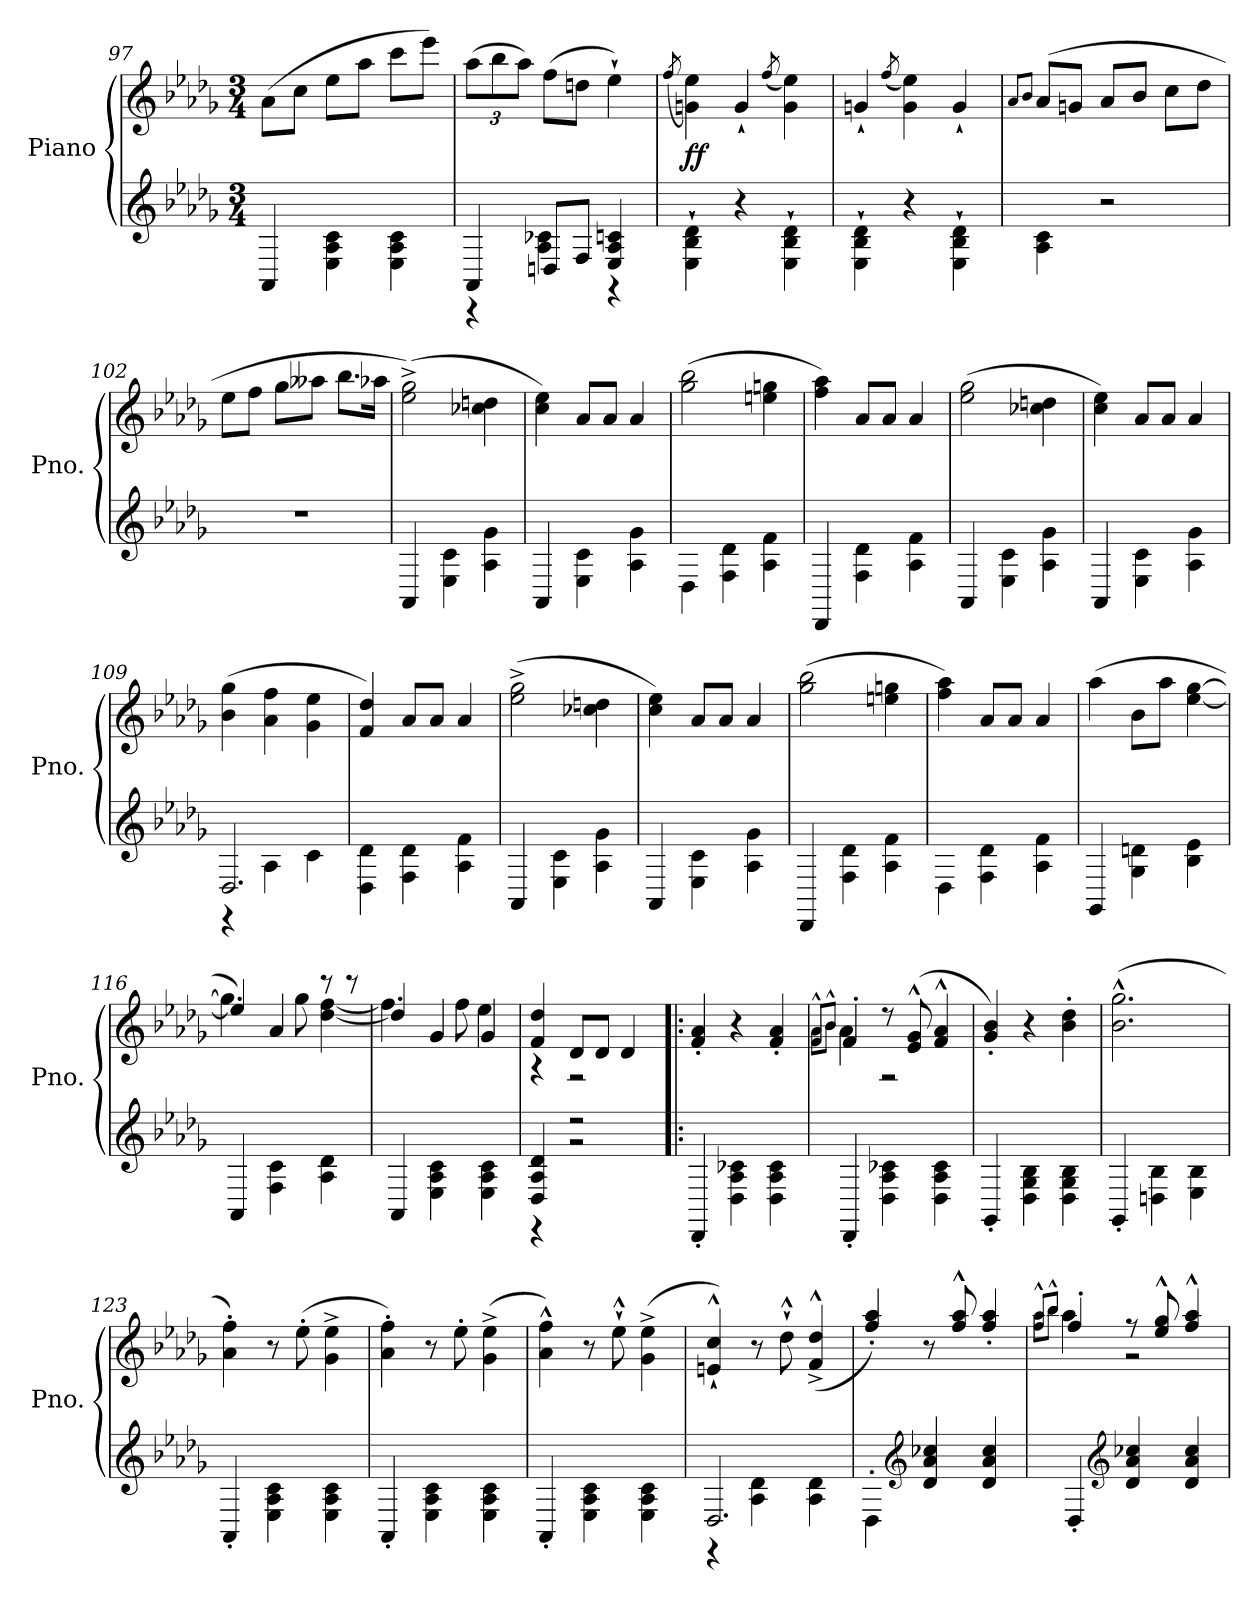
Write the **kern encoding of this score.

**kern	**kern	**dynam
*part1	*part1	*part1
*staff2	*staff1	*staff1/2
*I"Piano	*	*
*I'Pno.	*	*
!!LO:LB:g=z
*clefG2	*clefG2	*
*k[b-e-a-d-g-]	*k[b-e-a-d-g-]	*
*M3/4	*M3/4	*
=97	=97	=97
4AA-/	(>8a-\L	.
.	8cc\J	.
4E-\ 4A-\ 4c\	8ee-\L	.
.	8aa-\J	.
4E-\ 4A-\ 4c\	8ccc\L	.
.	8eee-\J)	.
=98	=98	=98
*^	*	*
*	*	*Xbrackettup	*
4AA-/	4r	(>12aa-\L	.
.	.	12bb-\	.
.	.	12aa-\J)	.
8Dn/L	4A-\ 4c-X\	(>8ff\L	.
8F/J	.	8ddn\J	.
4E-/ 4A-/ 4cn/	4r	4ee-`\)	.
*v	*v	*	*
=99	=99	=99
.	(<8qff/	.
!	!	!LO:DY:b
4E-\` 4B-\` 4d-\`	4gn\ 4ee-\)	ff
4r	4g`/	.
.	(<8qff/	.
4E-\` 4B-\` 4d-\`	4g\ 4ee-\)	.
=100	=100	=100
4E-\` 4B-\` 4d-\`	4gn`/	.
.	(<8qff/	.
4r	4g\ 4ee-\)	.
4E-\` 4B-\` 4d-\`	4g`/	.
=101	=101	=101
*	*MM184	*
.	8qa-/L	.
.	8qb-/J	.
4A-\ 4c\	(>8a-/L	.
.	8gn/J	.
2r	8a-/L	.
.	8b-/J	.
.	8cc\L	.
.	8dd-\J	.
=102	=102	=102
2.r	8ee-\L	.
.	8ff\J	.
.	8gg-\L	.
.	8aa--X\J	.
.	8.bb-\L	.
.	16aa-X\Jk	.
!!LO:LB:g=z
=103	=103	=103
4AA-/	(>2ee-\^ 2gg-\^)	.
4E-\ 4c\	.	.
4A-\ 4g-\	4cc-X\ 4ddn\	.
=104	=104	=104
4AA-/	4cc\ 4ee-\)	.
4E-\ 4c\	8a-/L	.
.	8a-/J	.
4A-\ 4g-\	4a-/	.
=105	=105	=105
4D-\	(>2gg-\ 2bb-\	.
4F\ 4d-\	.	.
4A-\ 4f\	4een\ 4ggn\	.
=106	=106	=106
4DD-/	4ff\ 4aa-\)	.
4F\ 4d-\	8a-/L	.
.	8a-/J	.
4A-\ 4f\	4a-/	.
=107	=107	=107
4AA-/	(>2ee-\ 2gg-\	.
4E-\ 4c\	.	.
4A-\ 4g-\	4cc-X\ 4ddn\	.
=108	=108	=108
4AA-/	4cc\ 4ee-\)	.
4E-\ 4c\	8a-/L	.
.	8a-/J	.
4A-\ 4g-\	4a-/	.
=109	=109	=109
*^	*	*
2.D-/	4r	(>4b-\ 4gg-\	.
.	4A-\	4a-\ 4ff\	.
.	4c\	4g-\ 4ee-\	.
*v	*v	*	*
=110	=110	=110
4D-\ 4d-\	4f/ 4dd-/)	.
4F\ 4d-\	8a-/L	.
.	8a-/J	.
4A-\ 4f\	4a-/	.
=111	=111	=111
4AA-/	(>2ee-\^ 2gg-\^	.
4E-\ 4c\	.	.
4A-\ 4g-\	4cc-X\ 4ddn\	.
=112	=112	=112
4AA-/	4cc\ 4ee-\)	.
4E-\ 4c\	8a-/L	.
.	8a-/J	.
4A-\ 4g-\	4a-/	.
!!LO:PB:g=z
=113	=113	=113
4DD-/	(>2gg-\ 2bb-\	.
4F\ 4d-\	.	.
4A-\ 4f\	4een\ 4ggn\	.
=114	=114	=114
4D-\	4ff\ 4aa-\)	.
4F\ 4d-\	8a-/L	.
.	8a-/J	.
4A-\ 4f\	4a-/	.
=115	=115	=115
4GG-/	(>4aa-\	.
4G-\ 4dn\	8b-\L	.
.	8aa-\J	.
4B-\ 4e-\	[4ee-\ [4gg-\	.
=116	=116	=116
*	*^	*
4AA-/	4ee-/])	4.gg-\]	.
4F\ 4c\	4a-/	.	.
.	.	8gg-\	.
4A-\ 4d-\	8r	[4dd-\ [4ff\	.
.	8r	.	.
=117	=117	=117	=117
4AA-/	4dd-/]	4.ff\]	.
4E-\ 4A-\ 4c\	4g-/	.	.
.	.	8ff\	.
4E-\ 4A-\ 4c\	4g-/	4ee-\	.
=118	=118	=118	=118
*^	*	*	*
4D-/ 4A-/ 4d-/	4r	4f/ 4dd-/	4r	.
2r	2r	8d-/L	2r	.
.	.	8d-/J	.	.
.	.	4d-/	.	.
*v	*v	*	*	*
*	*v	*v	*
=119!|:	=119!|:	=119!|:
4DD-'/	4f/' 4a-/'	.
4D-\ 4A-\ 4c-X\	4r	.
4D-\ 4A-\ 4c-\	4f/' 4a-/'	.
=120	=120	=120
*	*^	*
.	8qf^^/L	8qa-\L	.
.	8qb-^^/J	8qb-\J	.
4DD-'/	4f'/	4a-\	.
4D-\ 4A-\ 4c-X\	8r	2r	.
.	(>8e-/^^ 8g-/^^	.	.
4D-\ 4A-\ 4c-\	4f/^^ 4a-/^^	.	.
*	*v	*v	*
!!LO:LB:g=z
=121	=121	=121
4GG-'/	4g-/' 4b-/')	.
4D-\ 4G-\ 4B-\	4r	.
4D-\ 4G-\ 4B-\	4b-\' 4dd-\'	.
=122	=122	=122
4GG-'/	(>2.b-\^^ 2.gg-\^^	.
4Dn\ 4B-\	.	.
4E-\ 4B-\	.	.
=123	=123	=123
4AA-'/	4a-\' 4ff\')	.
4E-\ 4A-\ 4c\	8r	.
.	(>8ee-'\	.
4E-\ 4A-\ 4c\	4g-\^ 4ee-\^	.
=124	=124	=124
4AA-'/	4a-\' 4ff\')	.
4E-\ 4A-\ 4c\	8r	.
.	8ee-'\	.
4E-\ 4A-\ 4c\	(>4g-\^ 4ee-\^	.
=125	=125	=125
4AA-'/	4a-\^^ 4ff\^^)	.
4E-\ 4A-\ 4c\	8r	.
.	8ee-`^^\	.
4E-\ 4A-\ 4c\	(>4g-\^ 4ee-\^	.
=126	=126	=126
*^	*	*
2.D-/	4r	4en/`^^ 4cc/`^^)	.
.	4A-\ 4d-\	8r	.
.	.	8dd-`^^\	.
.	4A-\ 4d-\	(<4f/^^^ 4dd-/^^^	.
*v	*v	*	*
=127	=127	=127
4D-'\	4ff/' 4aa-/')	.
*clefG2	*	*
4d-/ 4a-/ 4cc-X/	8r	.
.	8ff/^^ 8aa-/^^	.
4d-/ 4a-/ 4cc-/	4ff/' 4aa-/'	.
=128	=128	=128
*	*^	*
.	8qff^^/L	8qaa-\L	.
.	8qbb-^^/J	8qbb-\J	.
4D-'/	4ff'/	4aa-\	.
*clefG2	*	*	*
4d-/ 4a-/ 4cc-X/	8r	2r	.
.	8ee-/^^ 8gg-/^^	.	.
4d-/ 4a-/ 4cc-/	4ff/^^ 4aa-/^^	.	.
*	*v	*v	*
=	=	=
*-	*-	*-
